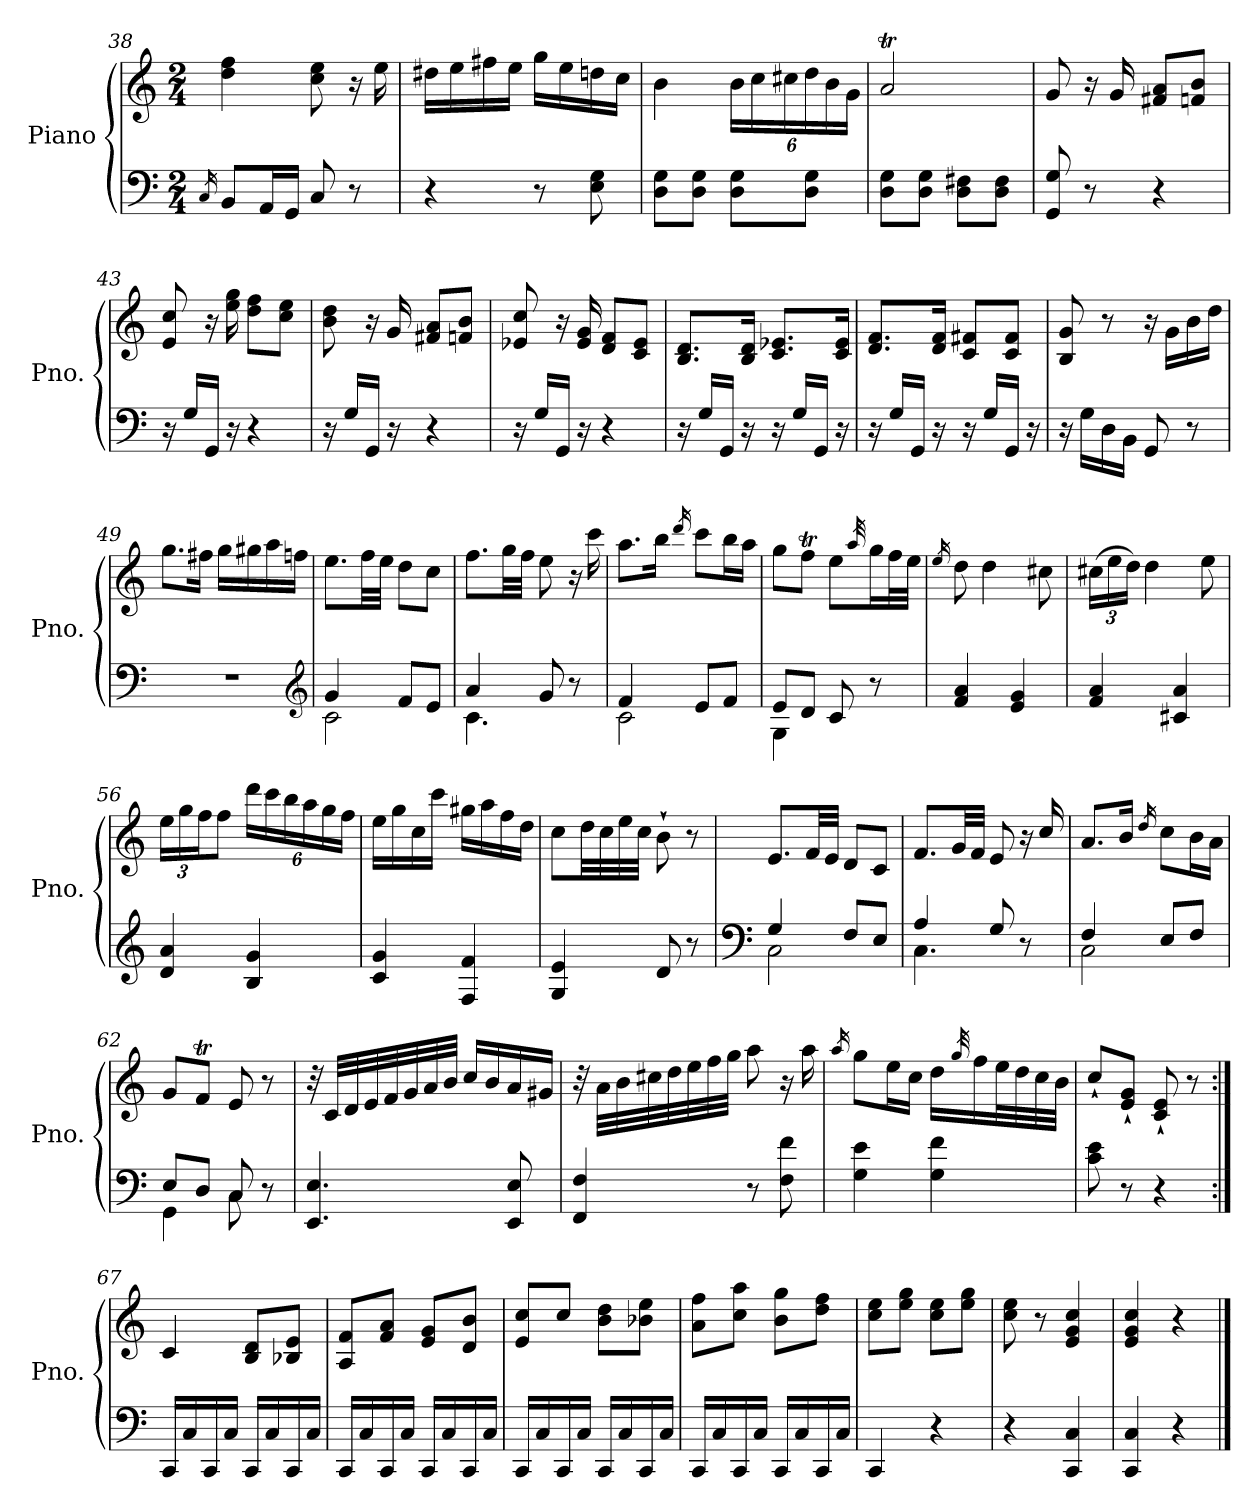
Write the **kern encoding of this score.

**kern	**kern
*part1	*part1
*staff2	*staff1
*I"Piano	*
*I'Pno.	*
*clefF4	*clefG2
*k[]	*k[]
*M2/4	*M2/4
=38	=38
16qC/	.
8BB/L	4dd\ 4ff\
16AA/L	.
16GG/JJ	.
8C/	8cc\ 8ee\
8r	16r
.	16ee\
!!LO:LB:g=z
=39	=39
4r	16dd#X\LL
.	16ee\
.	16ff#X\
.	16ee\JJ
8r	16gg\LL
.	16ee\
8E\ 8G\	16ddn\
.	16cc\JJ
!!LO:LB:g=z
=40	=40
8D\ 8G\L	4b\
8D\ 8G\J	.
*	*Xbrackettup
8D\ 8G\L	24b\LL
.	24cc\
.	24cc#X\
8D\ 8G\J	24dd\
.	24b\
.	24g\JJ
=41	=41
8D\ 8G\L	2aT/
8D\ 8G\J	.
8D\ 8F#X\L	.
8D\ 8F#\J	.
=42	=42
8GG/ 8G/	8g/
8r	16r
.	16g/
4r	8f#X/ 8a/L
.	8fn/ 8b/J
=43	=43
16r	8e/ 8cc/
16G/LL	.
16GG/JJ	16r
16r	16ee\ 16gg\
4r	8dd\ 8ff\L
.	8cc\ 8ee\J
=44	=44
16r	8b\ 8dd\
16G/LL	.
16GG/JJ	16r
16r	16g/
4r	8f#X/ 8a/L
.	8fn/ 8b/J
=45	=45
16r	8e-X/ 8cc/
16G/LL	.
16GG/JJ	16r
16r	16e-/ 16g/
4r	8d/ 8f/L
.	8c/ 8e-/J
!!LO:PB:g=z
=46	=46
16r	8.B/ 8.d/L
16G/LL	.
16GG/JJ	.
16r	16B/ 16d/Jk
16r	8.c/ 8.e-X/L
16G/LL	.
16GG/JJ	.
16r	16c/ 16e-/Jk
=47	=47
16r	8.d/ 8.f/L
16G/LL	.
16GG/JJ	.
16r	16d/ 16f/Jk
16r	8c/ 8f#X/L
16G/LL	.
16GG/JJ	8c/ 8f#/J
16r	.
=48	=48
16r	8B/ 8g/
16G\LL	.
16D\	8r
16BB\JJ	.
8GG/	16r
.	16g\LL
8r	16b\
.	16dd\JJ
=49	=49
2r	8.gg\L
.	16ff#X\Jk
.	16gg\LL
.	16gg#X\
.	16aa\
*clefG2	*
.	16ffn\JJ
=50	=50
*^	*
4g/	2c\	8.ee\L
.	.	32ff\LL
.	.	32ee\JJJ
8f/L	.	8dd\L
8e/J	.	8cc\J
!!LO:LB:g=z
=51	=51	=51
4a/	4.c\	8.ff\L
.	.	32gg\LL
.	.	32ff\JJJ
8g/	.	8ee\
8r	8ryy	16r
.	.	16ccc\
=52	=52	=52
4f/	2c\	8.aa\L
.	.	16bb\Jk
.	.	16qddd/
8e/L	.	8ccc\L
8f/J	.	16bb\L
.	.	16aa\JJ
=53	=53	=53
8e/L	4G\	8gg\L
8d/J	.	8ffT\J
8c/	4ryy	8ee\L
.	.	32qaa/
8r	.	16gg\L
.	.	32ff\L
.	.	32ee\JJJ
*v	*v	*
=54	=54
.	16qee/
4f/ 4a/	8dd\
.	4dd\
4e/ 4g/	.
.	8cc#X\
=55	=55
4f/ 4a/	(24cc#X\LL
.	24ee\
.	24dd\JJ)
.	4dd\
4c#X/ 4a/	.
.	8ee\
!!LO:LB:g=z
=56	=56
4d/ 4a/	24ee\LL
.	24gg\
.	24ff\J
.	8ff\J
4B/ 4g/	24ddd\LL
.	24ccc\
.	24bb\
.	24aa\
.	24gg\
.	24ff\JJ
!!LO:LB:g=z
=57	=57
4c/ 4g/	16ee\LL
.	16gg\
.	16cc\
.	16ccc\JJ
4F/ 4f/	16gg#X\LL
.	16aa\
.	16ff\
.	16dd\JJ
=58	=58
4G/ 4e/	8cc\L
.	32dd\LL
.	32cc\
.	32ee\
.	32cc\JJJ
8d/	8b`\
8r	8r
=59	=59
*clefF4	*
*^	*
4G/	2C\	8.e/L
.	.	32f/LL
.	.	32e/JJJ
8F/L	.	8d/L
8E/J	.	8c/J
=60	=60	=60
4A/	4.C\	8.f/L
.	.	32g/LL
.	.	32f/JJJ
8G/	.	8e/
8r	8ryy	16r
.	.	16cc/
=61	=61	=61
4F/	2C\	8.a/L
.	.	16b/Jk
.	.	16qdd/
8E/L	.	8cc\L
8F/J	.	16b\L
.	.	16a\JJ
=62	=62	=62
8E/L	4GG\	8g/L
8D/J	.	8fT/J
8C/	8C\	8e/
8r	8ryy	8r
*v	*v	*
!!LO:LB:g=z
=63	=63
4.EE/ 4.E/	32r
.	32c/LLL
.	32d/
.	32e/
.	32f/
.	32g/
.	32a/
.	32b/JJJ
.	16cc/LL
.	16b/
8EE/ 8E/	16a/
.	16g#X/JJ
=64	=64
4FF/ 4F/	32r
.	32a\LLL
.	32b\
.	32cc#X\
.	32dd\
.	32ee\
.	32ff\
.	32gg\JJJ
8r	8aa\
8F\ 8f\	16r
.	16aa\
=65	=65
.	16qaa/
4G\ 4e\	8gg\L
.	16ee\L
.	16cc\JJ
4G\ 4f\	16dd\LL
.	32qgg/
.	16ff\
.	32ee\L
.	32dd\
.	32cc\
.	32b\JJJ
=66	=66
8c\ 8e\	8cc`/L
8r	8e/` 8g/`J
4r	8c/` 8e/`
.	8r
!!LO:LB:g=z
=67:|!	=67:|!
16CC/LL	4c/
16C/	.
16CC/	.
16C/JJ	.
16CC/LL	8B/ 8d/L
16C/	.
16CC/	8B-X/ 8e/J
16C/JJ	.
=68	=68
16CC/LL	8A/ 8f/L
16C/	.
16CC/	8f/ 8a/J
16C/JJ	.
16CC/LL	8e/ 8g/L
16C/	.
16CC/	8d/ 8b/J
16C/JJ	.
=69	=69
16CC/LL	8e/ 8cc/L
16C/	.
16CC/	8cc/J
16C/JJ	.
16CC/LL	8b\ 8dd\L
16C/	.
16CC/	8b-X\ 8ee\J
16C/JJ	.
=70	=70
16CC/LL	8a\ 8ff\L
16C/	.
16CC/	8cc\ 8aa\J
16C/JJ	.
16CC/LL	8b\ 8gg\L
16C/	.
16CC/	8dd\ 8ff\J
16C/JJ	.
=71	=71
4CC/	8cc\ 8ee\L
.	8ee\ 8gg\J
4r	8cc\ 8ee\L
.	8ee\ 8gg\J
=72	=72
4r	8cc\ 8ee\
.	8r
4CC/ 4C/	4e/ 4g/ 4cc/
=73	=73
4CC/ 4C/	4e/ 4g/ 4cc/
4r	4r
==	==
*-	*-
